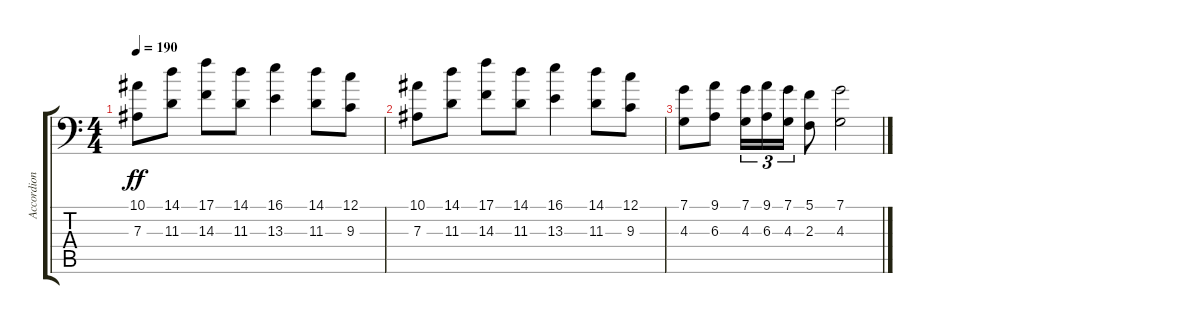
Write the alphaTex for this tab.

\track ("Accordion" "Accordion") {instrument accordion}
\staff {score tabs}
\tuning (C4 G3 Eb3 Bb2 F2 Bb1) {hide}
\ts (4 4)
\tempo 190
\clef f4
\ks c
(10.1 7.3).8{dy ff} (14.1 11.3).8 (17.1 14.3).8 (14.1 11.3).8 (16.1 13.3).4 (14.1 11.3).8 (12.1 9.3).8 |
(10.1 7.3).8 (14.1 11.3).8 (17.1 14.3).8 (14.1 11.3).8 (16.1 13.3).4 (14.1 11.3).8 (12.1 9.3).8 |
(7.1 4.3).8 (9.1 6.3).8 (7.1 4.3).16{tu (3 2)} (9.1 6.3).16{tu (3 2)} (7.1 4.3).16{tu (3 2)} (5.1 2.3).8 (7.1 4.3).2
